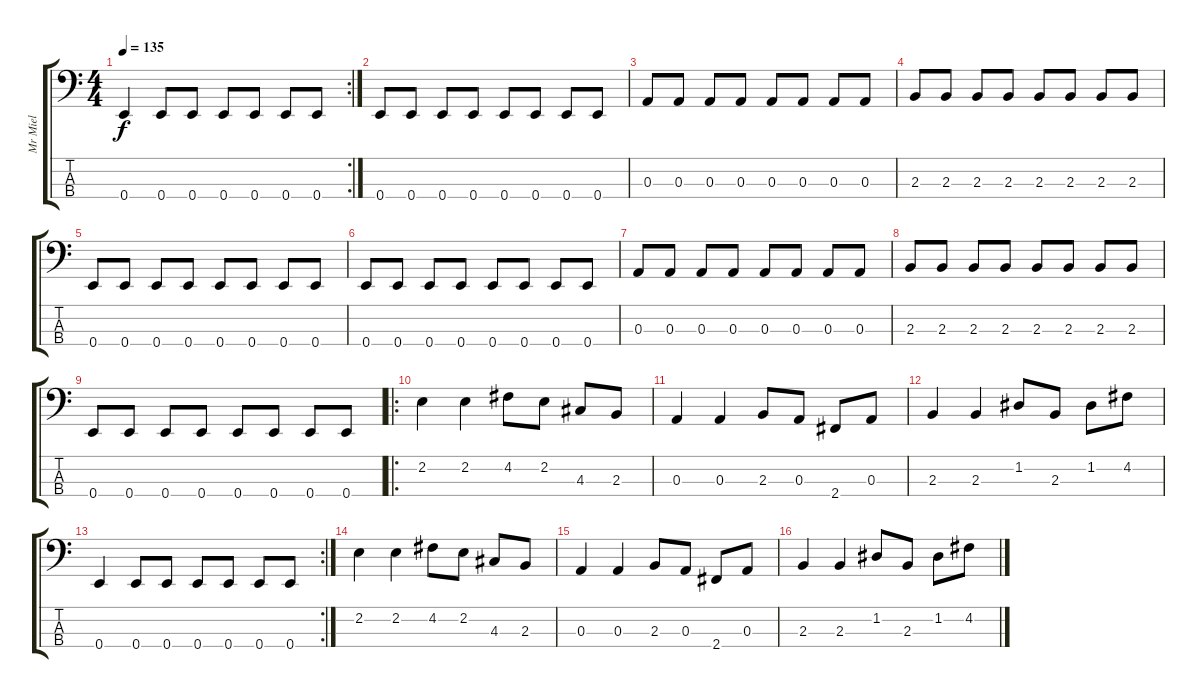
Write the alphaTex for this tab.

\track ("Mr Miel" "Mr Miel") {instrument electricbasspick}
\staff {score tabs}
\tuning (G2 D2 A1 E1) {hide}
\rc 2
\ts (4 4)
\tempo 135
\clef f4
\ks c
0.4.4{dy f} 0.4.8 0.4.8 0.4.8 0.4.8 0.4.8 0.4.8 |
0.4.8 0.4.8 0.4.8 0.4.8 0.4.8 0.4.8 0.4.8 0.4.8 |
0.3.8 0.3.8 0.3.8 0.3.8 0.3.8 0.3.8 0.3.8 0.3.8 |
2.3.8 2.3.8 2.3.8 2.3.8 2.3.8 2.3.8 2.3.8 2.3.8 |
0.4.8 0.4.8 0.4.8 0.4.8 0.4.8 0.4.8 0.4.8 0.4.8 |
0.4.8 0.4.8 0.4.8 0.4.8 0.4.8 0.4.8 0.4.8 0.4.8 |
0.3.8 0.3.8 0.3.8 0.3.8 0.3.8 0.3.8 0.3.8 0.3.8 |
2.3.8 2.3.8 2.3.8 2.3.8 2.3.8 2.3.8 2.3.8 2.3.8 |
0.4.8 0.4.8 0.4.8 0.4.8 0.4.8 0.4.8 0.4.8 0.4.8 |
\ro
2.2.4 2.2.4 4.2.8 2.2.8 4.3.8 2.3.8 |
0.3.4 0.3.4 2.3.8 0.3.8 2.4.8 0.3.8 |
2.3.4 2.3.4 1.2.8 2.3.8 1.2.8 4.2.8 |
\rc 2
0.4.4 0.4.8 0.4.8 0.4.8 0.4.8 0.4.8 0.4.8 |
2.2.4 2.2.4 4.2.8 2.2.8 4.3.8 2.3.8 |
0.3.4 0.3.4 2.3.8 0.3.8 2.4.8 0.3.8 |
2.3.4 2.3.4 1.2.8 2.3.8 1.2.8 4.2.8
